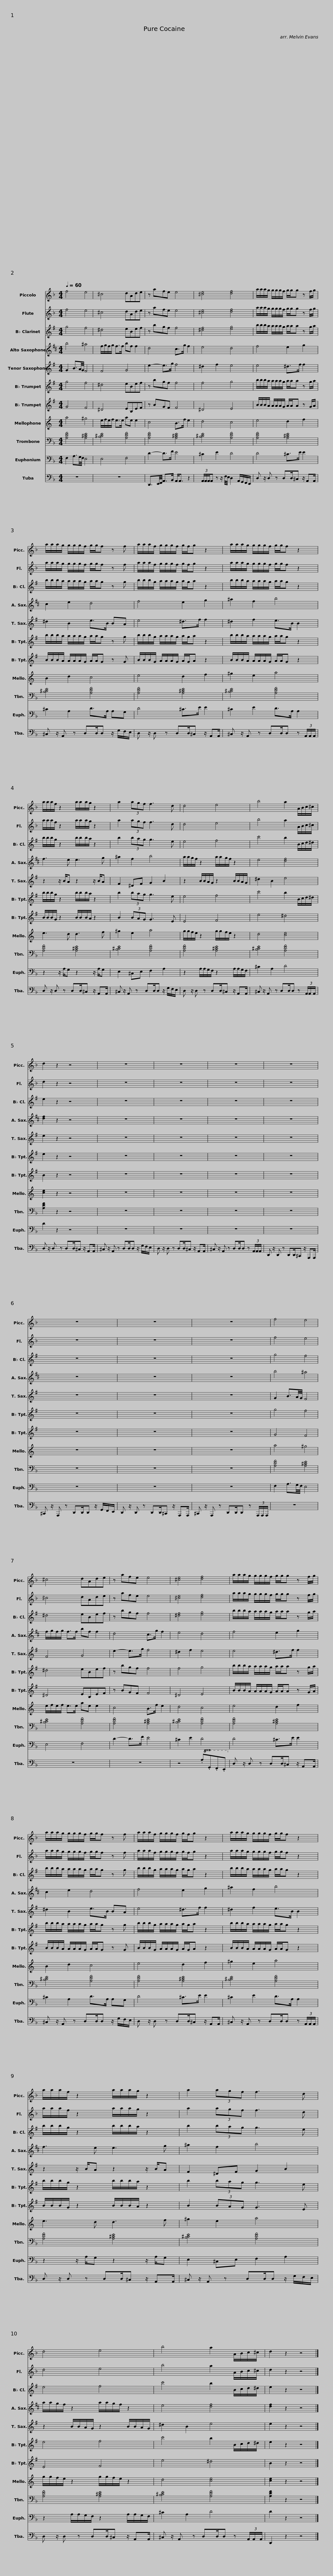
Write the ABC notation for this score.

X:1
%%score 1 2 3 4 5 6 7 8 9 10 11
L:1/8
Q:1/4=60
M:4/4
I:linebreak $
K:F
V:1 treble transpose=12
V:2 treble
V:3 treble transpose=-2
V:4 treble transpose=-9
V:5 treble transpose=-14
V:6 treble transpose=-2
V:7 treble transpose=-2
V:8 treble transpose=-7
V:9 bass
V:10 bass
V:11 bass
V:1
 f4 e4 | ^c4 dAde | z afe e4 |$ [^ce]4 [df]4 | a/a/a/g/ g/g/g/f/ g/g/g z f/g/ |$ %5
 a/a/a/g/ g/g/g/f/ g/g/f z f | a/a/a/f/ g/g/g/f/ g/f/g z2 |$ a/a/a/g/ g/g/g/f/ g/g/f z2 | a/a/a/f/ z2 a/a/a/g/ z2 |$ a2 (3agf f3 d | %10
 d4 e4 |$ b4 a2 A/B/c/^c/ | d2 z2 z4 | z8 |$ z8 | %15
 z8 | z8 |$ z8 | z8 | z8 |$ %20
 f4 e4 | ^c4 dAde | z afe e4 | [^ce]4 [df]4 |$ a/a/a/g/ g/g/g/f/ g/g/g z f/g/ | %25
 a/a/a/g/ g/g/g/f/ g/g/f z f |$ a/a/a/f/ g/g/g/f/ g/f/g z2 | a/a/a/g/ g/g/g/f/ g/g/f z2 |$ a/a/a/f/ z2 a/a/a/g/ z2 | a2 (3agf f3 d |$ %30
 d4 e4 | b4 a2 A/B/c/^c/ | d2 z2 z4 |] %33
V:2
 f4 e4 | ^c4 dAde | z afe e4 |$ [^ce]4 [df]4 | a/a/a/g/ g/g/g/f/ g/g/g z f/g/ |$ %5
 a/a/a/g/ g/g/g/f/ g/g/f z f | a/a/a/f/ g/g/g/f/ g/f/g z2 |$ a/a/a/g/ g/g/g/f/ g/g/f z2 | a/a/a/f/ z2 a/a/a/g/ z2 |$ a2 (3agf f3 d | %10
 d4 e4 |$ b4 a2 A/B/c/^c/ | d2 z2 z4 | z8 |$ z8 | %15
 z8 | z8 |$ z8 | z8 | z8 |$ %20
 f4 e4 | ^c4 dAde | z afe e4 | [^ce]4 [df]4 |$ a/a/a/g/ g/g/g/f/ g/g/g z f/g/ | %25
 a/a/a/g/ g/g/g/f/ g/g/f z f |$ a/a/a/f/ g/g/g/f/ g/f/g z2 | a/a/a/g/ g/g/g/f/ g/g/f z2 |$ a/a/a/f/ z2 a/a/a/g/ z2 | a2 (3agf f3 d |$ %30
 d4 e4 | b4 a2 A/B/c/^c/ | d2 z2 z4 |] %33
V:3
[K:G] g4 f4 | ^d4 eBef | z bgf f4 |$ [^df]4 [eg]4 | b/b/b/a/ a/a/a/g/ a/a/a z g/a/ |$ %5
 b/b/b/a/ a/a/a/g/ a/a/g z g | b/b/b/g/ a/a/a/g/ a/g/a z2 |$ b/b/b/a/ a/a/a/g/ a/a/g z2 | b/b/b/g/ z2 b/b/b/a/ z2 |$ b2 (3bag g3 e | %10
 e4 f4 |$ c'4 b2 B/c/d/^d/ | e2 z2 z4 | z8 |$ z8 | %15
 z8 | z8 |$ z8 | z8 | z8 |$ %20
 g4 f4 | ^d4 eBef | z bgf f4 | [^df]4 [eg]4 |$ b/b/b/a/ a/a/a/g/ a/a/a z g/a/ | %25
 b/b/b/a/ a/a/a/g/ a/a/g z g |$ b/b/b/g/ a/a/a/g/ a/g/a z2 | b/b/b/a/ a/a/a/g/ a/a/g z2 |$ b/b/b/g/ z2 b/b/b/a/ z2 | b2 (3bag g3 e |$ %30
 e4 f4 | c'4 b2 B/c/d/^d/ | e2 z2 z4 |] %33
V:4
[K:D] b4 ^a4 | f/g/f/g/ f>f bf f2 | d4 c>g f2 |$ e4 d4 | f4 e2 g2 |$ %5
 c2 e2 d4 | f4 e2 g2 |$ ^a2 f2 b4 | f3 e e3 g |$ ^a2 f2 b4 | %10
 a/a/g/f/ z2 a/a/g/f/ z2 |$ e4 [df]4 | [df]2 z2 z4 | z8 |$ z8 | %15
 z8 | z8 |$ z8 | z8 | z8 |$ %20
 b4 ^a4 | f/g/f/g/ f>f bf f2 | d4 c>g f2 | e4 d4 |$ f4 e2 g2 | %25
 c2 e2 d4 |$ f4 e2 g2 | ^a2 f2 b4 |$ f3 e e3 g | ^a2 f2 b4 |$ %30
 a/a/g/f/ z2 a/a/g/f/ z2 | e4 [df]4 | [df]2 z2 z4 |] %33
V:5
[K:G] G2 B3/2A/4G/4 F4 | F4 G4 | e2- e>g f4 |$ ^d2 f2 e4 | e4 ^d>f f2 |$ %5
 ^d2 B2 e>B BA | e4 ^d>f f2 |$ ^d2 f2 e>B B2 | z2 z/ B/A z2 z/ B/A |$ F2 ^DF G2 B2 | %10
 z2 B/B/A/G/ z2 B/B/A/G/ |$ ^d2 B2 e4 | e2 z2 z4 | z8 |$ z8 | %15
 z8 | z8 |$ z8 | z8 | z8 |$ %20
 G2 B3/2A/4G/4 F4 | F4 G4 | e2- e>g f4 | ^d2 f2 e4 |$ e4 ^d>f f2 | %25
 ^d2 B2 e>B BA |$ e4 ^d>f f2 | ^d2 f2 e>B B2 |$ z2 z/ B/A z2 z/ B/A | F2 ^DF G2 B2 |$ %30
 z2 B/B/A/G/ z2 B/B/A/G/ | ^d2 B2 e4 | e2 z2 z4 |] %33
V:6
[K:G] g4 f4 | ^d4 eBef | z bgf f4 |$ f4 g4 | b/b/b/a/ a/a/a/g/ a/a/a z g/a/ |$ %5
 b/b/b/a/ a/a/a/g/ a/a/g z g | b/b/b/g/ a/a/a/g/ a/g/a z2 |$ b/b/b/a/ a/a/a/g/ a/a/g z2 | b/b/b/g/ z2 b/b/b/a/ z2 |$ b2 (3bag g3 e | %10
 e4 f4 |$ c'4 b2 B/c/d/^d/ | e2 z2 z4 | z8 |$ z8 | %15
 z8 | z8 |$ z8 | z8 | z8 |$ %20
 g4 f4 | ^d4 eBef | z bgf f4 | f4 g4 |$ b/b/b/a/ a/a/a/g/ a/a/a z g/a/ | %25
 b/b/b/a/ a/a/a/g/ a/a/g z g |$ b/b/b/g/ a/a/a/g/ a/g/a z2 | b/b/b/a/ a/a/a/g/ a/a/g z2 |$ b/b/b/g/ z2 b/b/b/a/ z2 | b2 (3bag g3 e |$ %30
 e4 f4 | c'4 b2 B/c/d/^d/ | e2 z2 z4 |] %33
V:7
[K:G] G4 F4 | ^D4 EB,EF | z BGF F4 |$ ^D4 E4 | B/B/B/A/ A/A/A/G/ A/A/A z G/A/ |$ %5
 B/B/B/A/ A/A/A/G/ A/A/G z G | B/B/B/G/ A/A/A/G/ A/G/A z2 |$ B/B/B/A/ A/A/A/G/ A/A/G z2 | B/B/B/G/ z2 B/B/B/A/ z2 |$ B2 (3BAG G3 E | %10
 E4 F4 |$ e4 ^d4 | B2 z2 z4 | z8 |$ z8 | %15
 z8 | z8 |$ z8 | z8 | z8 |$ %20
 G4 F4 | ^D4 EB,EF | z BGF F4 | ^D4 E4 |$ B/B/B/A/ A/A/A/G/ A/A/A z G/A/ | %25
 B/B/B/A/ A/A/A/G/ A/A/G z G |$ B/B/B/G/ A/A/A/G/ A/G/A z2 | B/B/B/A/ A/A/A/G/ A/A/G z2 |$ B/B/B/G/ z2 B/B/B/A/ z2 | B2 (3BAG G3 E |$ %30
 E4 F4 | e4 ^d4 | B2 z2 z4 |] %33
V:8
[K:C] a4 ^g4 | e/f/e/f/ e>e ae e2 | c4 B>f e2 |$ d4 c4 | e4 d2 f2 |$ %5
 B2 d2 c4 | e4 d2 f2 |$ ^g2 e2 a4 | e3 d d3 f |$ ^g2 e2 a4 | %10
 g/g/f/e/ z2 g/g/f/e/ z2 |$ d4 [ce]4 | [ce]2 z2 z4 | z8 |$ z8 | %15
 z8 | z8 |$ z8 | z8 | z8 |$ %20
 a4 ^g4 | e/f/e/f/ e>e ae e2 | c4 B>f e2 | d4 c4 |$ e4 d2 f2 | %25
 B2 d2 c4 |$ e4 d2 f2 | ^g2 e2 a4 |$ e3 d d3 f | ^g2 e2 a4 |$ %30
 g/g/f/e/ z2 g/g/f/e/ z2 | d4 [ce]4 | [ce]2 z2 z4 |] %33
V:9
 [A,DF]4 [A,^CE]4 | [B,^CE]4 [A,DF]4 | [A,DF]4 [A,^CE]4 |$ [B,^CE]4 [A,DF]4 | [A,DF]4 [A,^CE]4 |$ %5
 [B,^CE]4 [A,DF]4 | [A,DF]4 [A,^CE]4 |$ [B,^CE]4 [A,DF]4 | [A,DF]4 [A,^CE]4 |$ [B,^CE]4 [A,DF]4 | %10
 [A,DF]4 [A,^CE]4 |$ [B,^CE]4 [A,DF]4 | [A,DF]2 z2 z4 | z8 |$ z8 | %15
 z8 | z8 |$ z8 | z8 | z8 |$ %20
 [A,DF]4 [A,^CE]4 | [B,^CE]4 [A,DF]4 | [A,DF]4 [A,^CE]4 | [B,^CE]4 [A,DF]4 |$ [A,DF]4 [A,^CE]4 | %25
 [B,^CE]4 [A,DF]4 |$ [A,DF]4 [A,^CE]4 | [B,^CE]4 [A,DF]4 |$ [A,DF]4 [A,^CE]4 | [B,^CE]4 [A,DF]4 |$ %30
 [A,DF]4 [A,^CE]4 | [B,^CE]4 [A,DF]4 | [A,DF]2 z2 z4 |] %33
V:10
 F,2 A,3/2G,/4F,/4 E,4 | E,4 F,4 | D2- D>F E4 |$ ^C2 E2 D4 | D4 ^C>E E2 |$ %5
 ^C2 A,2 D>A, A,G, | D4 ^C>E E2 |$ ^C2 E2 D>A, A,2 | z2 z/ A,/G, z2 z/ A,/G, |$ E,2 ^C,E, F,2 A,2 | %10
 z2 A,/A,/G,/F,/ z2 A,/A,/G,/F,/ |$ ^C2 A,2 D4 | D2 z2 z4 | z8 |$ z8 | %15
 z8 | z8 |$ z8 | z8 | z8 |$ %20
 F,2 A,3/2G,/4F,/4 E,4 | E,4 F,4 | D2- D>F E4 | ^C2 E2 D4 |$ D4 ^C>E E2 | %25
 ^C2 A,2 D>A, A,G, |$ D4 ^C>E E2 | ^C2 E2 D>A, A,2 |$ z2 z/ A,/G, z2 z/ A,/G, | E,2 ^C,E, F,2 A,2 |$ %30
 z2 A,/A,/G,/F,/ z2 A,/A,/G,/F,/ | ^C2 A,2 D4 | D2 z2 z4 |] %33
V:11
 z8 | z8 | D,,3/2E,,/4F,,/4 A,,>B,, A,,<A,, z2 |$ (3A,,/A,,/A,,/A,, z z/ F,/4E,/4 D,2 A,,/G,,/F,,/E,,/ | D, z/ D, z D,D,/^C, z/ A,,A,,/ |$ %5
 ^C, z/ A,, z D,D,/D, z/ G,/F,/E,/ | D, z/ D, z D,D,/^C, z/ A,,A,,/ |$ ^C, z/ A,, z D,D,/D, z (3A,,/A,,/A,,/ | D, z/ D, z D,D,/^C, z/ A,,A,,/ |$ ^C, z/ A,, z D,D,/D, z/ G,/F,/E,/ | %10
 D, z/ D, z D,D,/^C, z/ A,,A,,/ |$ ^C, z/ A,, z D,D,/D, z (3A,,/A,,/A,,/ | D, z/ D, z D,D,/^C, z/ A,,A,,/ | ^C, z/ A,, z D,D,/D, z/ G,/F,/E,/ |$ D, z/ D, z D,D,/^C, z/ A,,A,,/ | %15
 ^C, z/ A,, z D,D,/D, z (3A,,/A,,/A,,/ | D,, z/ D,, z D,,D,,/^C,, z/ A,,,A,,,/ |$ ^C,, z/ A,,, z D,,D,,/D,, z/ G,,/F,,/E,,/ | D,, z/ D,, z D,,D,,/^C,, z/ A,,,A,,,/ | ^C,, z/ A,,, z D,,D,,/D,, z (3A,,,/A,,,/A,,,/ |$ %20
 z8 | z8 | z8 | z4!8va(! .A,.G,.F,.E,!8va)! |$ D, z/ D, z D,D,/^C, z/ A,,A,,/ | %25
 ^C, z/ A,, z D,D,/D, z/ G,/F,/E,/ |$ D, z/ D, z D,D,/^C, z/ A,,A,,/ | ^C, z/ A,, z D,D,/D, z (3A,,/A,,/A,,/ |$ D, z/ D, z D,D,/^C, z/ A,,A,,/ | ^C, z/ A,, z D,D,/D, z/ G,/F,/E,/ |$ %30
 D, z/ D, z D,D,/^C, z/ A,,A,,/ | ^C, z/ A,, z D,D,/D, z (3A,,/A,,/A,,/ | D,,2 z2 z4 |] %33
